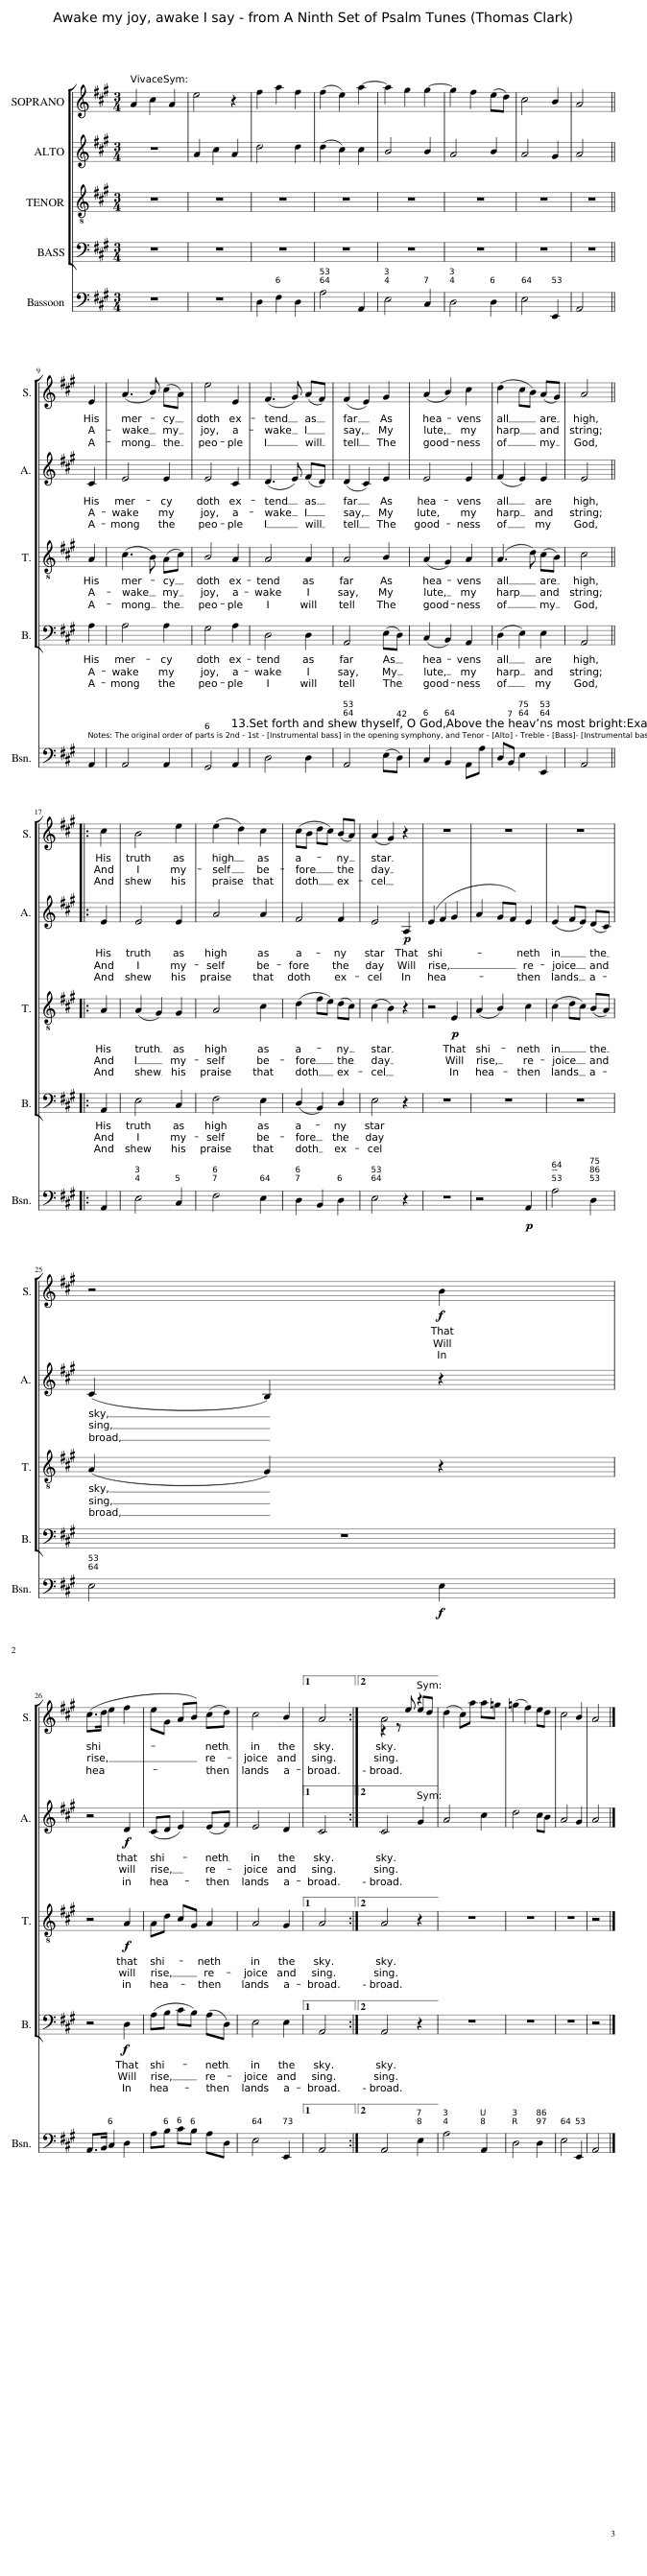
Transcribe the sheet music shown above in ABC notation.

X:1
%%score [ ( 1 2 ) 3 4 5 ] 6
L:1/8
M:3/4
I:linebreak $
K:A
V:1 treble
V:2 treble
V:3 treble
V:4 treble-8 transpose=-12
V:5 bass
V:6 bass
V:1
 A2 c2 A2 | e4 z2 | f2 a2 f2 | (f2 e2) a2- | a2 g2 g2- | %5
 g2 f2 (ed) | c4 B2 | A4 ||$ E2 | (A3 B) (cA) | %10
 e4 E2 | (F3 G) (AF) | (F2 E2) G2 | (A2 B2) c2 | (d2 cB) (AG) | %15
 A4 |:$ c2 | B4 e2 | (e2 d2) c2 | (cB dc) (BA) | %20
 (A2 G2) z2 | z6 | z6 | z6 |$ z4!f! B2 |$ %25
 (c>d e2 f2 | eG AB) (cd) | c4 B2 |1 A4 :|2 A4 z2 || %30
 (d2 c)a a=g | (=g2 f2) ed | c4 B2 | A4 |] %34
V:2
 x6 | x6 | x6 | x6 | x6 | %5
 x6 | x6 | x4 ||$ x2 | x6 | %10
 x6 | x6 | x6 | x6 | x6 | %15
 x4 |:$ x2 | x6 | x6 | x6 | %20
 x6 | x6 | x6 | x6 |$ x6 |$ %25
 x6 | x6 | x6 |1 x4 :|2 z2 z e ed || %30
 x6 | x6 | x6 | x4 |] %34
V:3
 z6 | A2 c2 A2 | d4 d2 | (d2 c2) c2 | B4 B2 | %5
 A4 B2 | A4 G2 | A4 ||$ C2 | E4 E2 | %10
 E4 C2 | (D3 E) (FD) | (D2 C2) E2 | E4 E2 | (F2 E2) E2 | %15
 E4 |:$ E2 | E4 E2 | A4 A2 | F4 F2 | %20
 E4!p! A,2 | (E2 F2 G2 | A2 GF) E2 | (E2 FE) (DC) |$ (C2 B,2) z2 |$ %25
 z4!f! D2 | (CD E2) (EF) | E4 D2 |1 C4 :|2 C4 G2 || %30
 A4 c2 | d4 cB | A4 G2 | A4 |] %34
V:4
 z6 | z6 | z6 | z6 | z6 | %5
 z6 | z6 | z4 ||$ A2 | (c3 B) (Ac) | %10
 B4 A2 | A4 A2 | A4 B2 | (A2 G2) A2 | (A3 d) (cB) | %15
 c4 |:$ A2 | (A2 G2) G2 | A4 c2 | (d2 fe) (dc) | %20
 (c2 B2) z2 | z4!p! E2 | (A2 B2) c2 | (c2 dc) (BA) |$ (A2 G2) z2 |$ %25
 z4!f! A2 | Ad cG A2 | A4 G2 |1 A4 :|2 A4 z2 || %30
 z6 | z6 | z6 | z4 |] %34
V:5
 z6 | z6 | z6 | z6 | z6 | %5
 z6 | z6 | z4 ||$ A,2 | A,4 A,2 | %10
 G,4 A,2 | D,4 D,2 | A,,4 (E,D,) | (C,2 B,,2) A,,2 | (D,2 E,2) E,2 | %15
 A,,4 |:$ A,,2 | E,4 C,2 | F,4 E,2 | (D,2 B,,2) D,2 | %20
 E,4 z2 | z6 | z6 | z6 |$ z6 |$ %25
 z4!f! D,2 | (A,B, CB,) (A,D,) | E,4 E,2 |1 A,,4 :|2 A,,4 z2 || %30
 z6 | z6 | z6 | z4 |] %34
V:6
 z6 | z6 | D,2 F,2 D,2 | A,4 A,,2 | E,4 C,2 | %5
 D,4 D,2 | E,4 E,,2 | A,,4 ||$ A,,2 | A,,4 A,,2 | %10
 G,,4 A,,2 | D,4 D,2 | A,,4 (E,D,) | C,2 B,,2 A,,A, | D,B,, E,2 E,,2 | %15
 A,,4 |:$ A,,2 | E,4 C,2 | F,4 E,2 | D,2 B,,2 D,2 | %20
 E,4 z2 | z6 | z4!p! A,,2 | A,4 D,2 |$ E,4!f! E,2 |$ %25
 A,,>B,, C,2 D,2 | A,B, CB, A,D, | E,4 E,,2 |1 A,,4 :|2 A,,4 E,2 || %30
 A,4 A,,2 | D,4 D,2 | E,4 E,,2 | A,,4 |] %34
